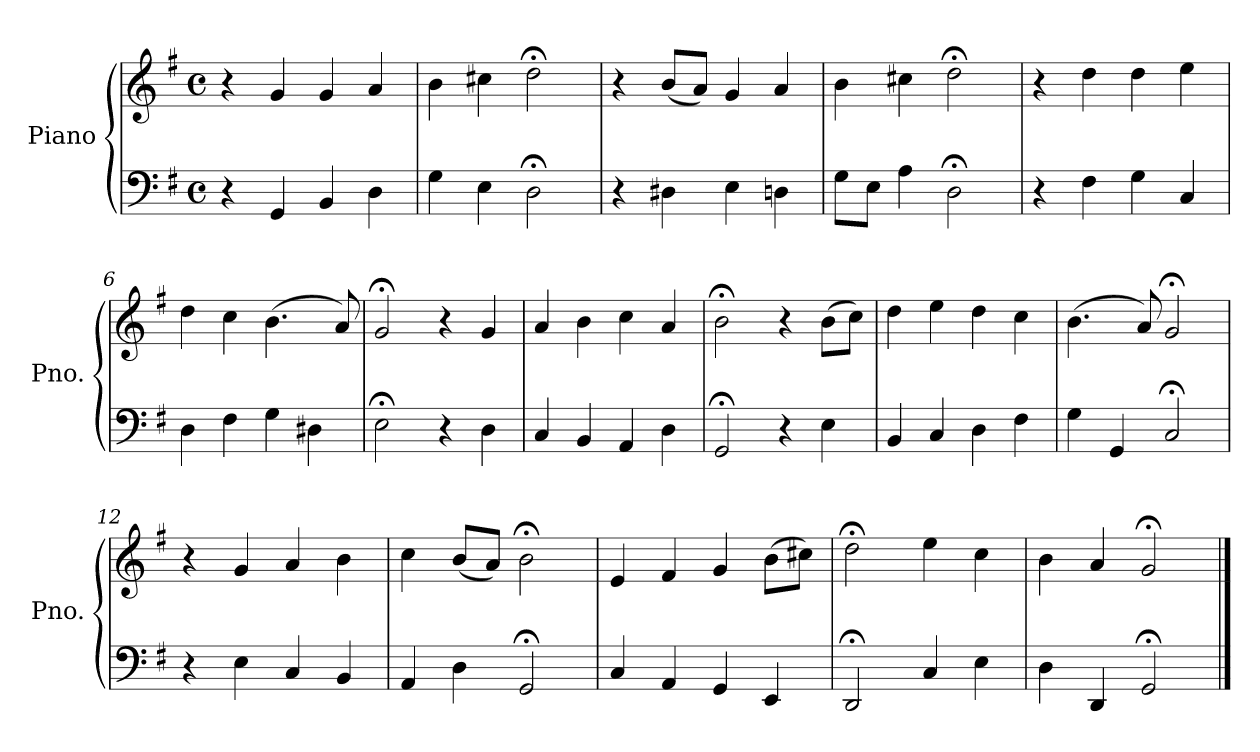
**kern	**kern
*part1	*part1
*staff2	*staff1
*I"Piano	*
*I'Pno.	*
*clefF4	*clefG2
*k[f#]	*k[f#]
*M4/4	*M4/4
*met(c)	*met(c)
=1	=1
4r	4r
4GG/	4g/
4BB/	4g/
4D\	4a/
=2	=2
4G\	4b\
4E\	4cc#X\
2D;<\	2dd;<\
=3	=3
4r	4r
4D#X\	(8b/L
.	8a/J)
4E\	4g/
4Dn\	4a/
=4	=4
8G\L	4b\
8E\J	.
4A\	4cc#X\
2D;<\	2dd;<\
=5	=5
4r	4r
4F#\	4dd\
4G\	4dd\
4C/	4ee\
=6	=6
4D\	4dd\
4F#\	4cc\
4G\	(4.b\
4D#X\	.
.	8a/)
=7	=7
2E;<\	2g;</
4r	4r
4D\	4g/
!!LO:LB:g=z
=8	=8
4C/	4a/
4BB/	4b\
4AA/	4cc\
4D\	4a/
=9	=9
2GG;</	2b;<\
4r	4r
4E\	(8b\L
.	8cc\J)
=10	=10
4BB/	4dd\
4C/	4ee\
4D\	4dd\
4F#\	4cc\
=11	=11
4G\	(4.b\
4GG/	.
.	8a/)
2C;</	2g;</
=12	=12
4r	4r
4E\	4g/
4C/	4a/
4BB/	4b\
=13	=13
4AA/	4cc\
4D\	(8b/L
.	8a/J)
2GG;</	2b;<\
=14	=14
4C/	4e/
4AA/	4f#/
4GG/	4g/
4EE/	(8b\L
.	8cc#X\J)
!!LO:LB:g=z
=15	=15
2DD;</	2dd;<\
4C/	4ee\
4E\	4cc\
=16	=16
4D\	4b\
4DD/	4a/
2GG;</	2g;</
==	==
*-	*-
